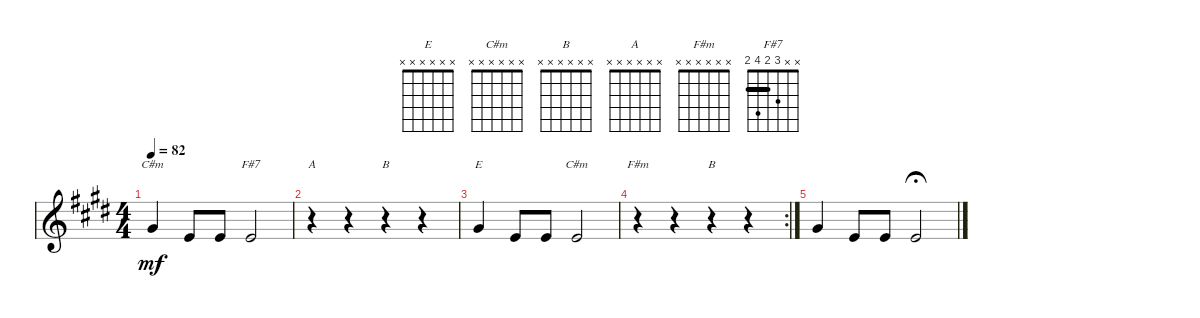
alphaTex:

\defaultSystemsLayout 4
\bracketExtendMode groupsimilarinstruments
\singleTrackTrackNamePolicy hidden
\multiTrackTrackNamePolicy hidden
\firstSystemTrackNameOrientation horizontal
\otherSystemsTrackNameOrientation horizontal
\track ("Nylon Guitar" "N-Gt") {solo instrument acousticguitarnylon}
\staff {score}
\tuning (E4 B3 G3 D3 A2 E2)
\chord ("E" x x x x x x)
\chord ("C#m" x x x x x x)
\chord ("B" x x x x x x)
\chord ("A" x x x x x x)
\chord ("F#m" x x x x x x)
\chord ("F#7" x x 3 2 4 2) {barre 2}
\ts (4 4)
\tempo 82
\clef g2
\ks e
1.3.4{ch "C#m" dy mf} 2.4.8 2.4.8 2.4.2{ch "F#7"} |
r.4{ch "A"} r.4 r.4{ch "B"} r.4 |
1.3.4{ch "E"} 2.4.8 2.4.8 2.4.2{ch "C#m"} |
\rc 2
r.4{ch "F#m"} r.4 r.4{ch "B"} r.4 |
1.3.4 2.4.8 2.4.8 2.4.2{fermata (medium 1)}
